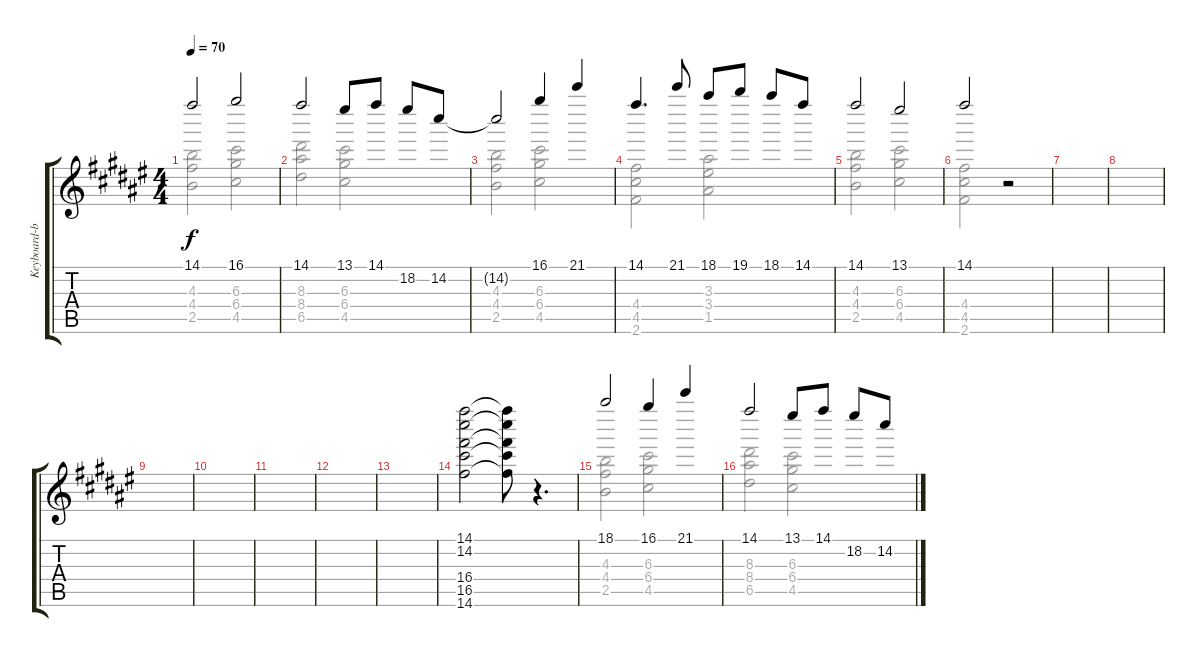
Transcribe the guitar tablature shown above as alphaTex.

\track ("Keyboard-banjo" "Keyboard-b") {instrument banjo}
\staff {score tabs}
\tuning (E5 B4 G4 D4 A3 E3) {hide}
\displaytranspose 12
\voice
\ts (4 4)
\tempo 70
\clef g2
\ks f#
14.1{t}.2{dy f} 16.1.2 |
14.1.2 13.1.8 14.1.8 18.2.8 14.2.8 |
14.2{t}.2 16.1.4 21.1.4 |
14.1.4{d} 21.1.8 18.1.8 19.1.8 18.1.8 14.1.8 |
14.1.2 13.1.2 |
14.1.2 r.2 |
|
|
|
|
|
|
|
(14.1 14.2 16.4 16.5 14.6).2{volume 10} (14.1{t} 14.2{t} 16.4{t} 16.5{t} 14.6{t}).8 r.4{d} |
18.1.2{volume 7} 16.1.4 21.1.4 |
14.1.2 13.1.8 14.1.8 18.2.8 14.2.8
\voice
\clef g2
\ottava regular
\simile none
\ks f#
(4.3 4.4 2.5).2{dy f} (6.3 6.4 4.5).2 |
(8.3 8.4 6.5).2 (6.3 6.4 4.5).2 |
(4.3 4.4 2.5).2 (6.3 6.4 4.5).2 |
(4.4 4.5 2.6).2 (3.3 3.4 1.5).2 |
(4.3 4.4 2.5).2 (6.3 6.4 4.5).2 |
(4.4 4.5 2.6).2 r.2 |
|
|
|
|
|
|
|
|
(4.3 4.4 2.5).2 (6.3 6.4 4.5).2 |
(8.3 8.4 6.5).2 (6.3 6.4 4.5).2
